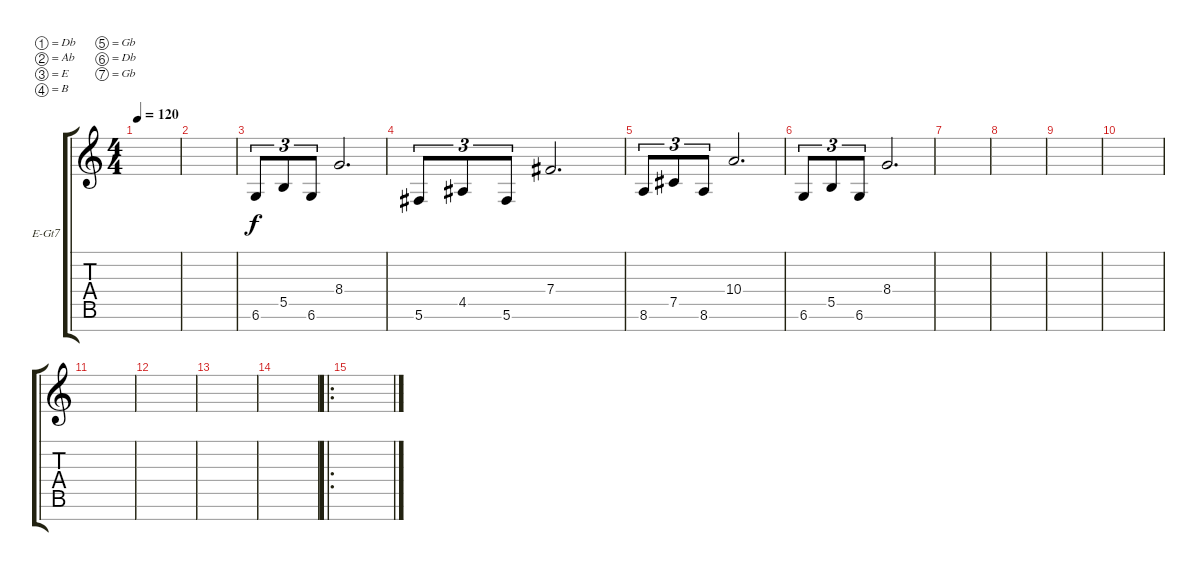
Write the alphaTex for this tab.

\defaultSystemsLayout 4
\bracketExtendMode groupsimilarinstruments
\firstSystemTrackNameOrientation horizontal
\otherSystemsTrackNameOrientation horizontal
\track ("clean2" "E-Gt7") {instrument electricguitarclean}
\staff {score tabs}
\tuning (Db4 Ab3 E3 B2 Gb2 Db2 Gb1)
\ts (4 4)
\tempo 120
\clef g2
\scale
0.333333
\ks c
|
\scale
0.333333 |
6.6.8{tu (3 2)} 5.5.8{tu (3 2)} 6.6.8{tu (3 2)} 8.4.2{d} |
5.6.8{tu (3 2)} 4.5.8{tu (3 2)} 5.6.8{tu (3 2)} 7.4.2{d} |
8.6.8{tu (3 2)} 7.5.8{tu (3 2)} 8.6.8{tu (3 2)} 10.4.2{d} |
6.6.8{tu (3 2)} 5.5.8{tu (3 2)} 6.6.8{tu (3 2)} 8.4.2{d} |
|
|
|
|
|
|
|
|
\ro
